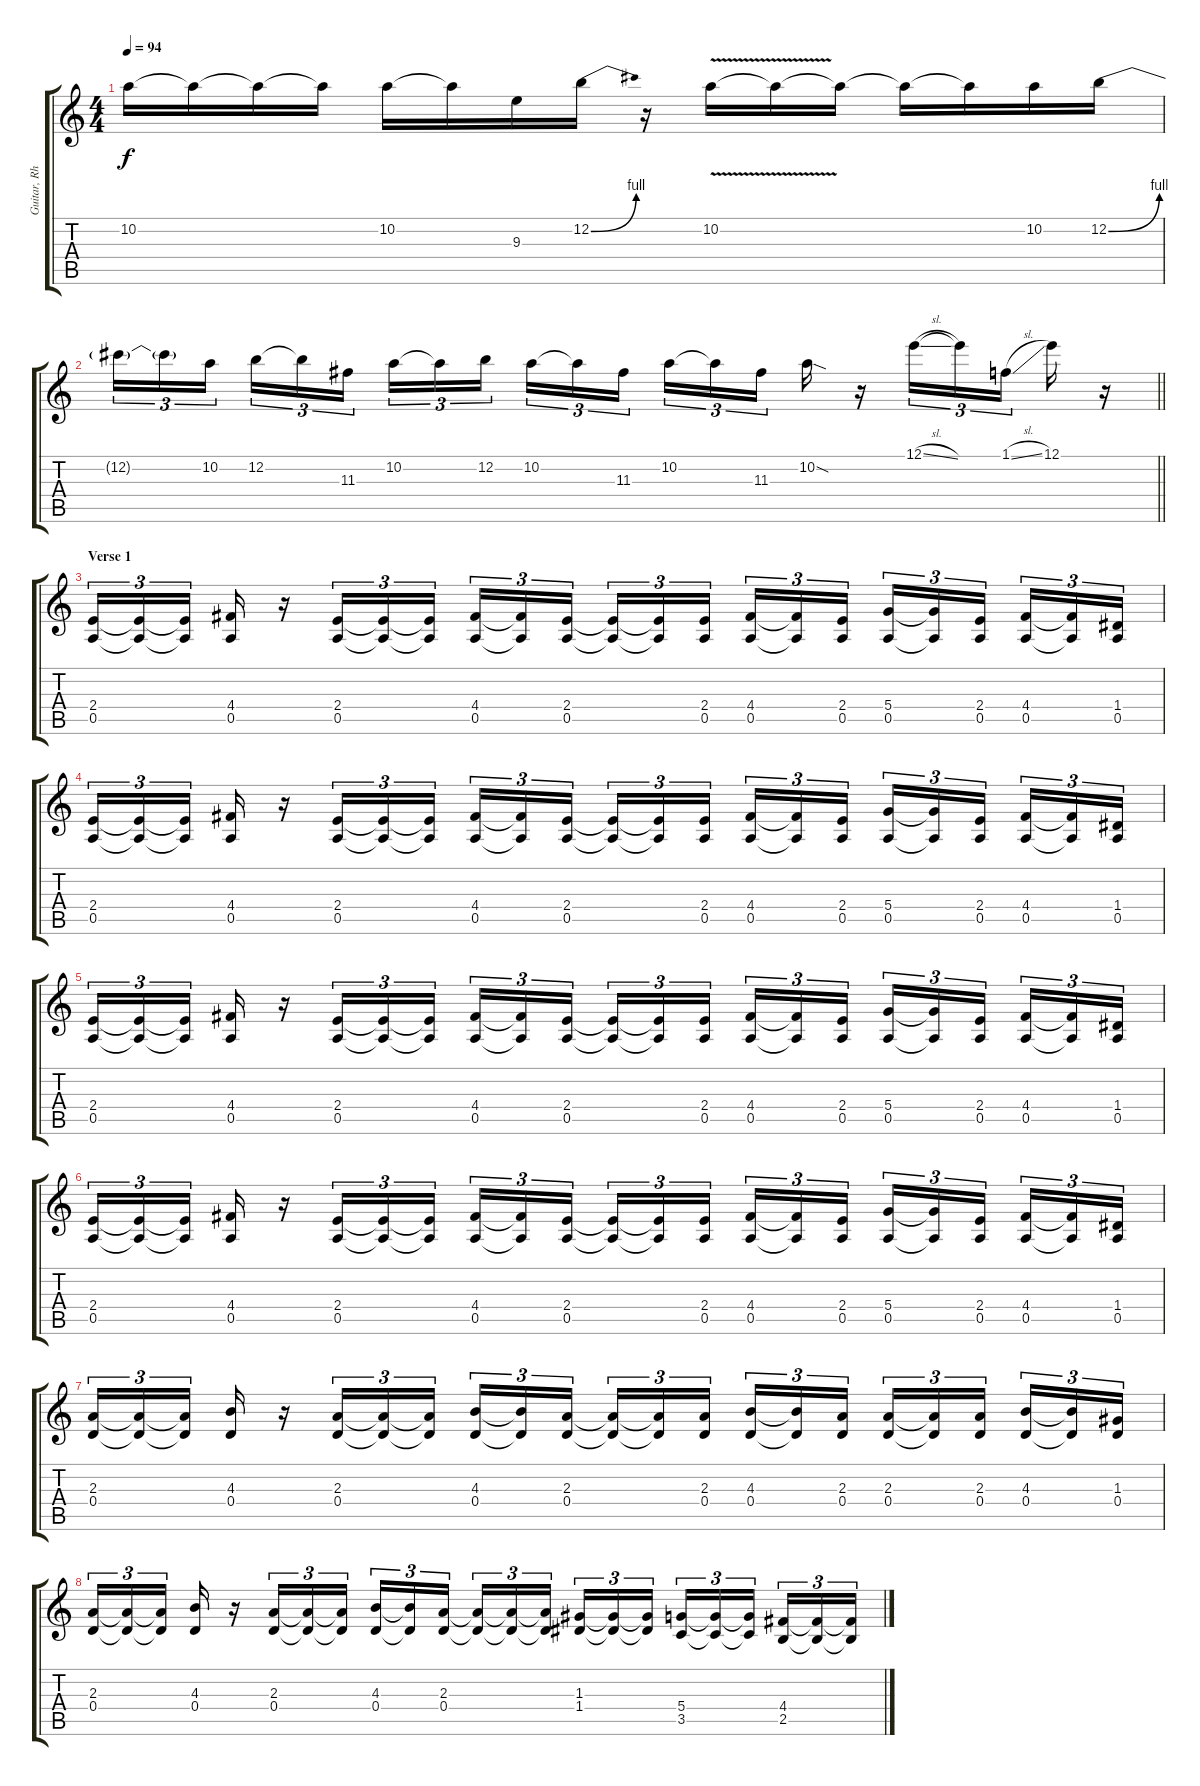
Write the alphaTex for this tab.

\track ("Guitar, Rhythm" "Guitar, Rh") {instrument overdrivenguitar}
\staff {score tabs}
\tuning (E4 B3 G3 D3 A2 E2) {hide}
\ts (4 4)
\tempo 94
\clef g2
\ks c
10.2{t}.16{dy f} 10.2{t}.16 10.2{t}.16 10.2{t}.16 10.2.16 10.2{t}.16 9.3.16 12.2{be (bend 0 0 60 4)}.16 r.16 10.2{v}.16 10.2{t}.16 10.2{t}.16 10.2{t}.16 10.2{t}.16 10.2.16 12.2{be (bend 0 0 60 4)}.16 |
\barLineRight lightlight
12.2{t}.16{tu (3 2)} 12.2{t}.16{tu (3 2)} 10.2.16{tu (3 2) beam splitsecondary} 12.2.16{tu (3 2)} 12.2{t}.16{tu (3 2)} 11.3.16{tu (3 2)} 10.2.16{tu (3 2)} 10.2{t}.16{tu (3 2)} 12.2.16{tu (3 2) beam splitsecondary} 10.2.16{tu (3 2)} 10.2{t}.16{tu (3 2)} 11.3.16{tu (3 2)} 10.2.16{tu (3 2)} 10.2{t}.16{tu (3 2)} 11.3.16{tu (3 2) beam splitsecondary} 10.2{sod}.16 r.16 12.1{sl}.16{tu (3 2)} 12.1{t}.16{tu (3 2)} 1.1{sl}.16{tu (3 2) beam splitsecondary} 12.1.16 r.16 |
\section ("" "Verse 1")
(2.4 0.5).16{tu (3 2)} (2.4{t} 0.5{t}).16{tu (3 2)} (2.4{t} 0.5{t}).16{tu (3 2) beam splitsecondary} (4.4 0.5).16 r.16 (2.4 0.5).16{tu (3 2)} (2.4{t} 0.5{t}).16{tu (3 2)} (2.4{t} 0.5{t}).16{tu (3 2) beam splitsecondary} (4.4 0.5).16{tu (3 2)} (4.4{t} 0.5{t}).16{tu (3 2)} (2.4 0.5).16{tu (3 2)} (2.4{t} 0.5{t}).16{tu (3 2)} (2.4{t} 0.5{t}).16{tu (3 2)} (2.4 0.5).16{tu (3 2) beam splitsecondary} (4.4 0.5).16{tu (3 2)} (4.4{t} 0.5{t}).16{tu (3 2)} (2.4 0.5).16{tu (3 2)} (5.4 0.5).16{tu (3 2)} (5.4{t} 0.5{t}).16{tu (3 2)} (2.4 0.5).16{tu (3 2) beam splitsecondary} (4.4 0.5).16{tu (3 2)} (4.4{t} 0.5{t}).16{tu (3 2)} (1.4 0.5).16{tu (3 2)} |
(2.4 0.5).16{tu (3 2)} (2.4{t} 0.5{t}).16{tu (3 2)} (2.4{t} 0.5{t}).16{tu (3 2) beam splitsecondary} (4.4 0.5).16 r.16 (2.4 0.5).16{tu (3 2)} (2.4{t} 0.5{t}).16{tu (3 2)} (2.4{t} 0.5{t}).16{tu (3 2) beam splitsecondary} (4.4 0.5).16{tu (3 2)} (4.4{t} 0.5{t}).16{tu (3 2)} (2.4 0.5).16{tu (3 2)} (2.4{t} 0.5{t}).16{tu (3 2)} (2.4{t} 0.5{t}).16{tu (3 2)} (2.4 0.5).16{tu (3 2) beam splitsecondary} (4.4 0.5).16{tu (3 2)} (4.4{t} 0.5{t}).16{tu (3 2)} (2.4 0.5).16{tu (3 2)} (5.4 0.5).16{tu (3 2)} (5.4{t} 0.5{t}).16{tu (3 2)} (2.4 0.5).16{tu (3 2) beam splitsecondary} (4.4 0.5).16{tu (3 2)} (4.4{t} 0.5{t}).16{tu (3 2)} (1.4 0.5).16{tu (3 2)} |
(2.4 0.5).16{tu (3 2)} (2.4{t} 0.5{t}).16{tu (3 2)} (2.4{t} 0.5{t}).16{tu (3 2) beam splitsecondary} (4.4 0.5).16 r.16 (2.4 0.5).16{tu (3 2)} (2.4{t} 0.5{t}).16{tu (3 2)} (2.4{t} 0.5{t}).16{tu (3 2) beam splitsecondary} (4.4 0.5).16{tu (3 2)} (4.4{t} 0.5{t}).16{tu (3 2)} (2.4 0.5).16{tu (3 2)} (2.4{t} 0.5{t}).16{tu (3 2)} (2.4{t} 0.5{t}).16{tu (3 2)} (2.4 0.5).16{tu (3 2) beam splitsecondary} (4.4 0.5).16{tu (3 2)} (4.4{t} 0.5{t}).16{tu (3 2)} (2.4 0.5).16{tu (3 2)} (5.4 0.5).16{tu (3 2)} (5.4{t} 0.5{t}).16{tu (3 2)} (2.4 0.5).16{tu (3 2) beam splitsecondary} (4.4 0.5).16{tu (3 2)} (4.4{t} 0.5{t}).16{tu (3 2)} (1.4 0.5).16{tu (3 2)} |
(2.4 0.5).16{tu (3 2)} (2.4{t} 0.5{t}).16{tu (3 2)} (2.4{t} 0.5{t}).16{tu (3 2) beam splitsecondary} (4.4 0.5).16 r.16 (2.4 0.5).16{tu (3 2)} (2.4{t} 0.5{t}).16{tu (3 2)} (2.4{t} 0.5{t}).16{tu (3 2) beam splitsecondary} (4.4 0.5).16{tu (3 2)} (4.4{t} 0.5{t}).16{tu (3 2)} (2.4 0.5).16{tu (3 2)} (2.4{t} 0.5{t}).16{tu (3 2)} (2.4{t} 0.5{t}).16{tu (3 2)} (2.4 0.5).16{tu (3 2) beam splitsecondary} (4.4 0.5).16{tu (3 2)} (4.4{t} 0.5{t}).16{tu (3 2)} (2.4 0.5).16{tu (3 2)} (5.4 0.5).16{tu (3 2)} (5.4{t} 0.5{t}).16{tu (3 2)} (2.4 0.5).16{tu (3 2) beam splitsecondary} (4.4 0.5).16{tu (3 2)} (4.4{t} 0.5{t}).16{tu (3 2)} (1.4 0.5).16{tu (3 2)} |
(2.3 0.4).16{tu (3 2)} (2.3{t} 0.4{t}).16{tu (3 2)} (2.3{t} 0.4{t}).16{tu (3 2) beam splitsecondary} (4.3 0.4).16 r.16 (2.3 0.4).16{tu (3 2)} (2.3{t} 0.4{t}).16{tu (3 2)} (2.3{t} 0.4{t}).16{tu (3 2) beam splitsecondary} (4.3 0.4).16{tu (3 2)} (4.3{t} 0.4{t}).16{tu (3 2)} (2.3 0.4).16{tu (3 2)} (2.3{t} 0.4{t}).16{tu (3 2)} (2.3{t} 0.4{t}).16{tu (3 2)} (2.3 0.4).16{tu (3 2) beam splitsecondary} (4.3 0.4).16{tu (3 2)} (4.3{t} 0.4{t}).16{tu (3 2)} (2.3 0.4).16{tu (3 2)} (2.3 0.4).16{tu (3 2)} (2.3{t} 0.4{t}).16{tu (3 2)} (2.3 0.4).16{tu (3 2) beam splitsecondary} (4.3 0.4).16{tu (3 2)} (4.3{t} 0.4{t}).16{tu (3 2)} (1.3 0.4).16{tu (3 2)} |
(2.3 0.4).16{tu (3 2)} (2.3{t} 0.4{t}).16{tu (3 2)} (2.3{t} 0.4{t}).16{tu (3 2) beam splitsecondary} (4.3 0.4).16 r.16 (2.3 0.4).16{tu (3 2)} (2.3{t} 0.4{t}).16{tu (3 2)} (2.3{t} 0.4{t}).16{tu (3 2) beam splitsecondary} (4.3 0.4).16{tu (3 2)} (4.3{t} 0.4{t}).16{tu (3 2)} (2.3 0.4).16{tu (3 2)} (2.3{t} 0.4{t}).16{tu (3 2)} (2.3{t} 0.4{t}).16{tu (3 2)} (2.3{t} 0.4{t}).16{tu (3 2) beam splitsecondary} (1.3 1.4).16{tu (3 2)} (1.3{t} 1.4{t}).16{tu (3 2)} (1.3{t} 1.4{t}).16{tu (3 2)} (5.4 3.5).16{tu (3 2)} (5.4{t} 3.5{t}).16{tu (3 2)} (5.4{t} 3.5{t}).16{tu (3 2) beam splitsecondary} (4.4 2.5).16{tu (3 2)} (4.4{t} 2.5{t}).16{tu (3 2)} (4.4{t} 2.5{t}).16{tu (3 2)}
